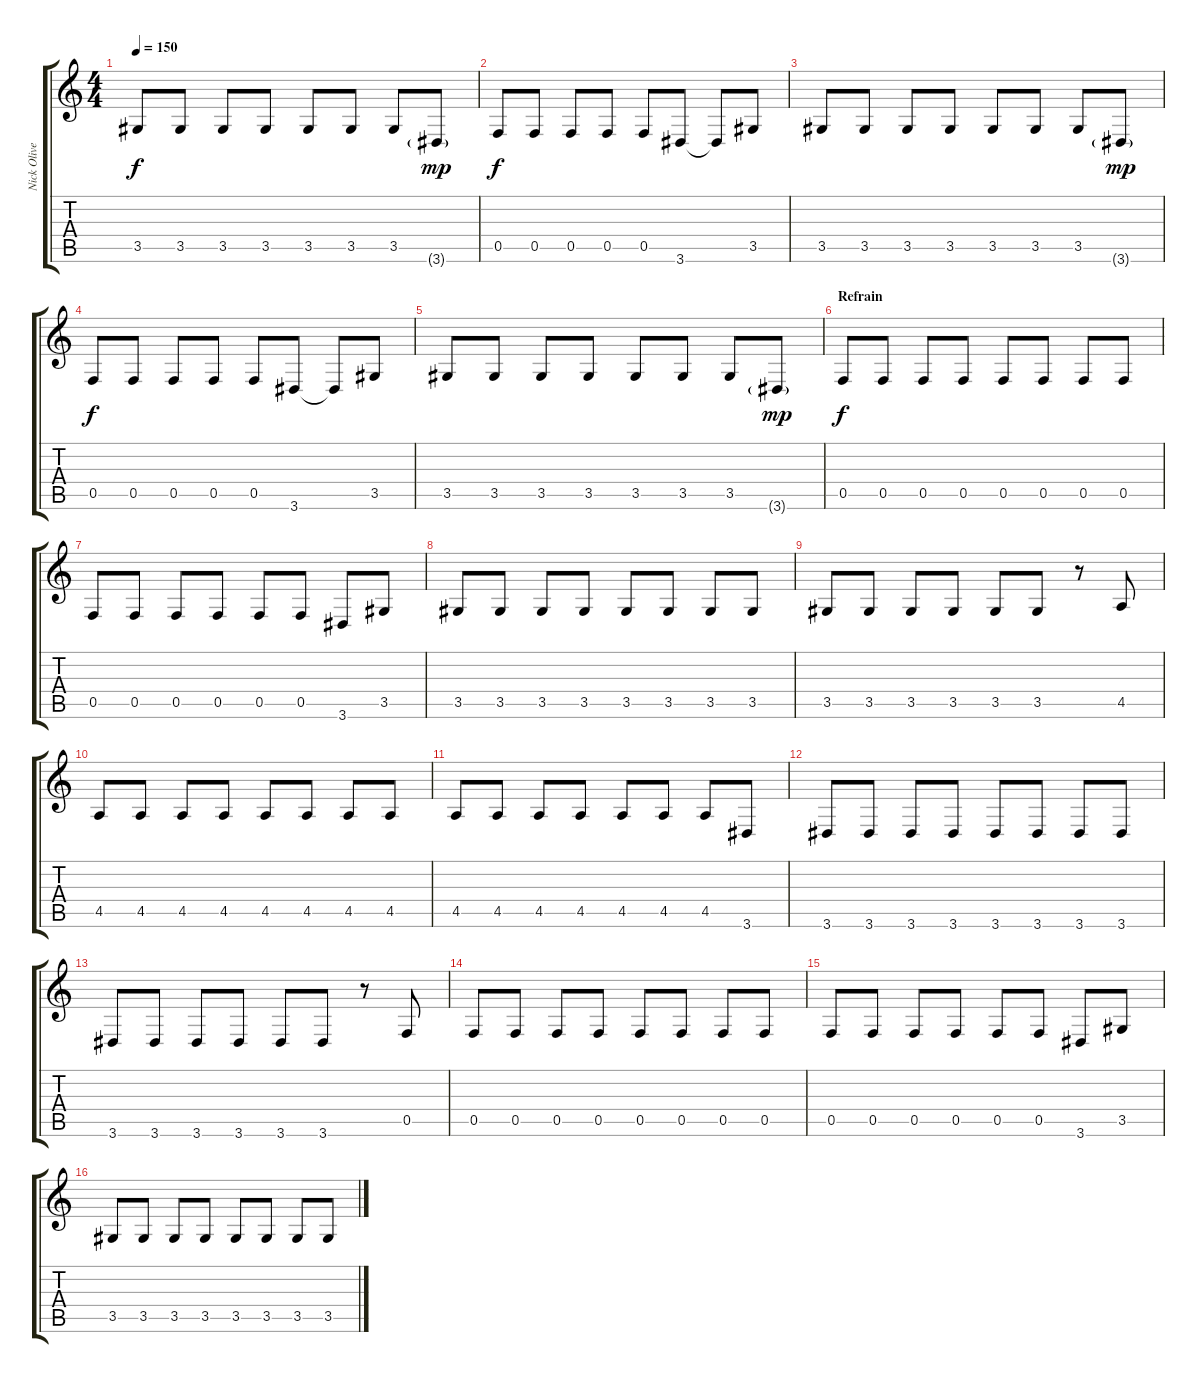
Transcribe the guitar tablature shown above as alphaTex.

\track ("Nick Oliveri" "Nick Olive") {instrument electricbassfinger}
\staff {score tabs}
\tuning (C4 G3 Eb3 Bb2 F2 C2) {hide}
\ts (4 4)
\tempo 150
\clef g2
\ks c
3.5.8{dy f} 3.5.8 3.5.8 3.5.8 3.5.8 3.5.8 3.5.8 3.6{g}.8{dy mp} |
0.5.8{dy f} 0.5.8 0.5.8 0.5.8 0.5.8 3.6.8 3.6{t}.8 3.5.8 |
3.5.8 3.5.8 3.5.8 3.5.8 3.5.8 3.5.8 3.5.8 3.6{g}.8{dy mp} |
0.5.8{dy f} 0.5.8 0.5.8 0.5.8 0.5.8 3.6.8 3.6{t}.8 3.5.8 |
3.5.8 3.5.8 3.5.8 3.5.8 3.5.8 3.5.8 3.5.8 3.6{g}.8{dy mp} |
\section ("" "Refrain")
0.5.8{dy f} 0.5.8 0.5.8 0.5.8 0.5.8 0.5.8 0.5.8 0.5.8 |
0.5.8 0.5.8 0.5.8 0.5.8 0.5.8 0.5.8 3.6.8 3.5.8 |
3.5.8 3.5.8 3.5.8 3.5.8 3.5.8 3.5.8 3.5.8 3.5.8 |
3.5.8 3.5.8 3.5.8 3.5.8 3.5.8 3.5.8 r.8 4.5.8 |
4.5.8 4.5.8 4.5.8 4.5.8 4.5.8 4.5.8 4.5.8 4.5.8 |
4.5.8 4.5.8 4.5.8 4.5.8 4.5.8 4.5.8 4.5.8 3.6.8 |
3.6.8 3.6.8 3.6.8 3.6.8 3.6.8 3.6.8 3.6.8 3.6.8 |
3.6.8 3.6.8 3.6.8 3.6.8 3.6.8 3.6.8 r.8 0.5.8 |
0.5.8 0.5.8 0.5.8 0.5.8 0.5.8 0.5.8 0.5.8 0.5.8 |
0.5.8 0.5.8 0.5.8 0.5.8 0.5.8 0.5.8 3.6.8 3.5.8 |
3.5.8 3.5.8 3.5.8 3.5.8 3.5.8 3.5.8 3.5.8 3.5.8
